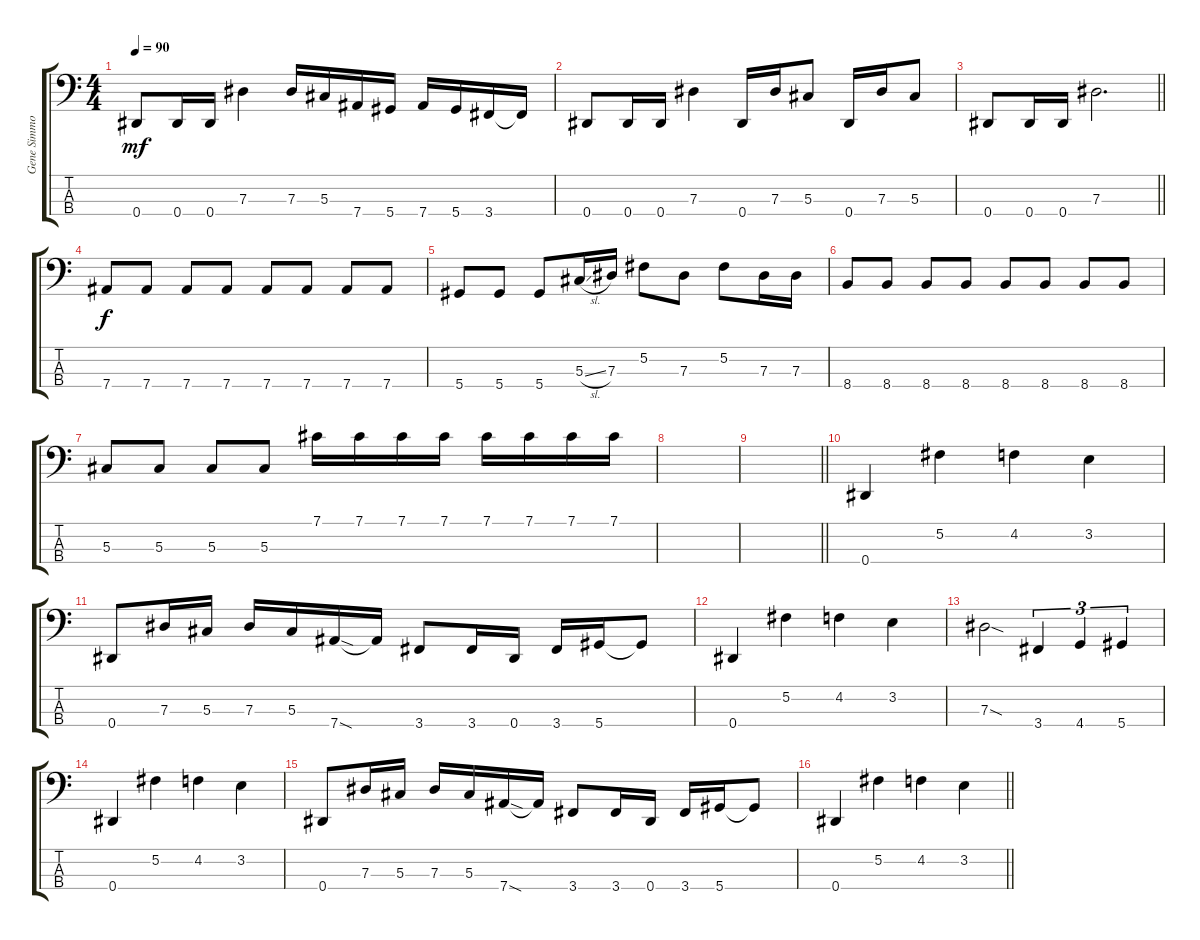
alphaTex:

\track ("Gene Simmons" "Gene Simmo") {instrument electricbasspick}
\staff {score tabs}
\tuning (Gb2 Db2 Ab1 Eb1) {hide}
\ts (4 4)
\tempo 90
\clef f4
\ks c
0.4.8{dy mf} 0.4.16 0.4.16 7.3.4 7.3.16 5.3.16 7.4.16 5.4.16 7.4.16 5.4.16 3.4.16 3.4{t}.16 |
0.4.8 0.4.16 0.4.16 7.3.4 0.4.16 7.3.16 5.3.8 0.4.16 7.3.16 5.3.8 |
\barLineRight lightlight
0.4.8 0.4.16 0.4.16 7.3.2{d} |
7.4.8{dy f} 7.4.8 7.4.8 7.4.8 7.4.8 7.4.8 7.4.8 7.4.8 |
5.4.8 5.4.8 5.4.8 5.3{sl}.16 7.3.16 5.2.8 7.3.8 5.2.8 7.3.16 7.3.16 |
8.4.8 8.4.8 8.4.8 8.4.8 8.4.8 8.4.8 8.4.8 8.4.8 |
5.3.8 5.3.8 5.3.8 5.3.8 7.1.16 7.1.16 7.1.16 7.1.16 7.1.16 7.1.16 7.1.16 7.1.16 |
|
\barLineRight lightlight
|
0.4.4 5.2.4 4.2.4 3.2.4 |
0.4.8 7.3.16 5.3.16 7.3.16 5.3.16 7.4{sod}.16 7.4{t}.16 3.4.8 3.4.16 0.4.16 3.4.16 5.4.16 5.4{t}.8 |
0.4.4 5.2.4 4.2.4 3.2.4 |
7.3{sod}.2 3.4.4{tu (3 2)} 4.4.4{tu (3 2)} 5.4.4{tu (3 2)} |
0.4.4 5.2.4 4.2.4 3.2.4 |
0.4.8 7.3.16 5.3.16 7.3.16 5.3.16 7.4{sod}.16 7.4{t}.16 3.4.8 3.4.16 0.4.16 3.4.16 5.4.16 5.4{t}.8 |
\barLineRight lightlight
0.4.4 5.2.4 4.2.4 3.2.4
